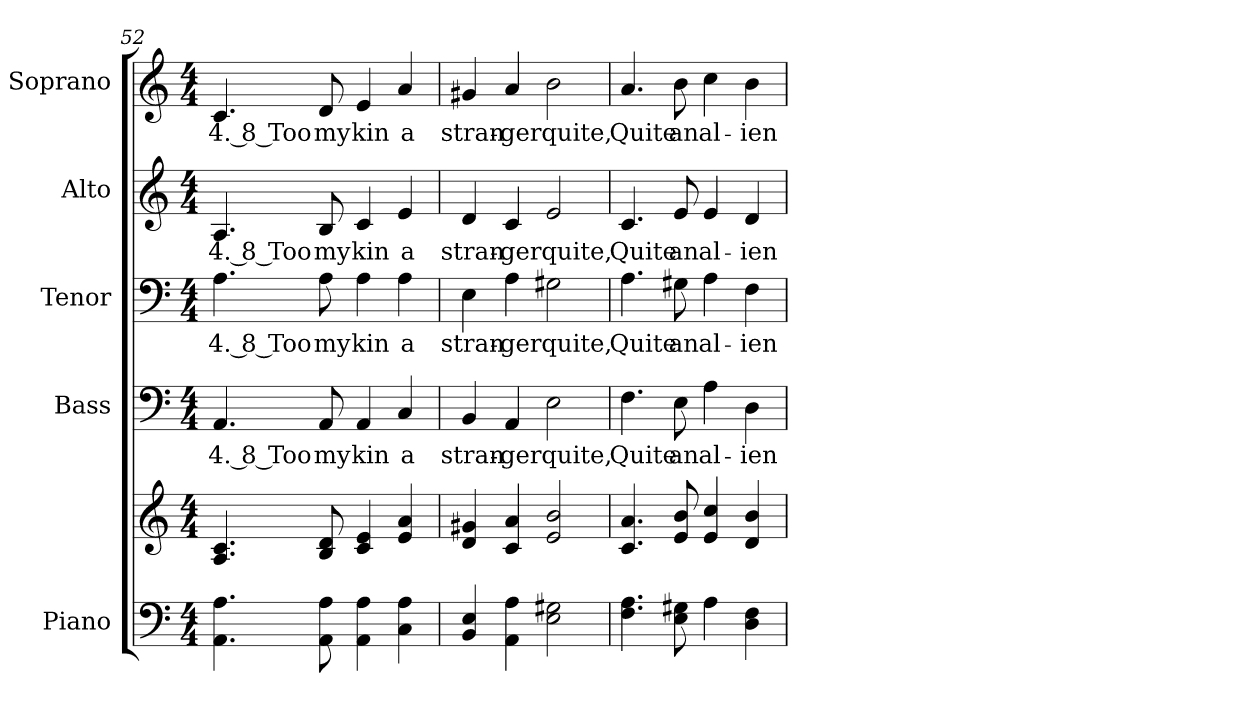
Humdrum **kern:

**kern	**kern	**kern	**text	**kern	**text	**kern	**text	**kern	**text
*part5	*part5	*part4	*part4	*part3	*part3	*part2	*part2	*part1	*part1
*staff6	*staff5	*staff4	*staff4	*staff3	*staff3	*staff2	*staff2	*staff1	*staff1
*I"Piano	*	*I"Bass	*	*I"Tenor	*	*I"Alto	*	*I"Soprano	*
*I'Pno.	*	*I'B.	*	*I'T.	*	*I'A.	*	*I'S.	*
*clefF4	*clefG2	*clefF4	*	*clefF4	*	*clefG2	*	*clefG2	*
*k[]	*k[]	*k[]	*	*k[]	*	*k[]	*	*k[]	*
*C:	*C:	*C:	*	*C:	*	*C:	*	*C:	*
*M4/4	*M4/4	*M4/4	*	*M4/4	*	*M4/4	*	*M4/4	*
=52	=52	=52	=52	=52	=52	=52	=52	=52	=52
!	!	!	!LO:LY:b:color=#000000	!	!	!	!	!	!
!	!	!	!	!	!LO:LY:b:color=#000000	!	!	!	!
!	!	!	!	!	!	!	!LO:LY:b:color=#000000	!	!
!	!	!	!	!	!	!	!	!	!LO:LY:b:color=#000000
4.AAi\ 4.Ai	4.Ai/ 4.ci	4.AAi/	4. 8 Too	4.Ai\	4. 8 Too	4.Ai/	4. 8 Too	4.ci/	4. 8 Too
!	!	!	!LO:LY:b:color=#000000	!	!	!	!	!	!
!	!	!	!	!	!LO:LY:b:color=#000000	!	!	!	!
!	!	!	!	!	!	!	!LO:LY:b:color=#000000	!	!
!	!	!	!	!	!	!	!	!	!LO:LY:b:color=#000000
8AAi\ 8Ai	8Bi/ 8di	8AAi/	my	8Ai\	my	8Bi/	my	8di/	my
!	!	!	!LO:LY:b:color=#000000	!	!	!	!	!	!
!	!	!	!	!	!LO:LY:b:color=#000000	!	!	!	!
!	!	!	!	!	!	!	!LO:LY:b:color=#000000	!	!
!	!	!	!	!	!	!	!	!	!LO:LY:b:color=#000000
4AAi\ 4Ai	4ci/ 4ei	4AAi/	kin	4Ai\	kin	4ci/	kin	4ei/	kin
!	!	!	!LO:LY:b:color=#000000	!	!	!	!	!	!
!	!	!	!	!	!LO:LY:b:color=#000000	!	!	!	!
!	!	!	!	!	!	!	!LO:LY:b:color=#000000	!	!
!	!	!	!	!	!	!	!	!	!LO:LY:b:color=#000000
4Ci\ 4Ai	4ei/ 4ai	4Ci/	a	4Ai\	a	4ei/	a	4ai/	a
!!LO:LB:g=z
=53	=53	=53	=53	=53	=53	=53	=53	=53	=53
!	!	!	!LO:LY:b:color=#000000	!	!	!	!	!	!
!	!	!	!	!	!LO:LY:b:color=#000000	!	!	!	!
!	!	!	!	!	!	!	!LO:LY:b:color=#000000	!	!
!	!	!	!	!	!	!	!	!	!LO:LY:b:color=#000000
4BBi/ 4Ei	4di/ 4g#Xi	4BBi/	stran-	4Ei\	stran-	4di/	stran-	4g#Xi/	stran-
!	!	!	!LO:LY:b:color=#000000	!	!	!	!	!	!
!	!	!	!	!	!LO:LY:b:color=#000000	!	!	!	!
!	!	!	!	!	!	!	!LO:LY:b:color=#000000	!	!
!	!	!	!	!	!	!	!	!	!LO:LY:b:color=#000000
4AAi\ 4Ai	4ci/ 4ai	4AAi/	-ger	4Ai\	-ger	4ci/	-ger	4ai/	-ger
!	!	!	!LO:LY:b:color=#000000	!	!	!	!	!	!
!	!	!	!	!	!LO:LY:b:color=#000000	!	!	!	!
!	!	!	!	!	!	!	!LO:LY:b:color=#000000	!	!
!	!	!	!	!	!	!	!	!	!LO:LY:b:color=#000000
2Ei\ 2G#Xi	2ei/ 2bi	2Ei\	quite,	2G#Xi\	quite,	2ei/	quite,	2bi\	quite,
=54	=54	=54	=54	=54	=54	=54	=54	=54	=54
!	!	!	!LO:LY:b:color=#000000	!	!	!	!	!	!
!	!	!	!	!	!LO:LY:b:color=#000000	!	!	!	!
!	!	!	!	!	!	!	!LO:LY:b:color=#000000	!	!
!	!	!	!	!	!	!	!	!	!LO:LY:b:color=#000000
4.Fi\ 4.Ai	4.ci/ 4.ai	4.Fi\	Quite	4.Ai\	Quite	4.ci/	Quite	4.ai/	Quite
!	!	!	!LO:LY:b:color=#000000	!	!	!	!	!	!
!	!	!	!	!	!LO:LY:b:color=#000000	!	!	!	!
!	!	!	!	!	!	!	!LO:LY:b:color=#000000	!	!
!	!	!	!	!	!	!	!	!	!LO:LY:b:color=#000000
8Ei\ 8G#Xi	8ei/ 8bi	8Ei\	an	8G#Xi\	an	8ei/	an	8bi\	an
!	!	!	!LO:LY:b:color=#000000	!	!	!	!	!	!
!	!	!	!	!	!LO:LY:b:color=#000000	!	!	!	!
!	!	!	!	!	!	!	!LO:LY:b:color=#000000	!	!
!	!	!	!	!	!	!	!	!	!LO:LY:b:color=#000000
4Ai\	4ei/ 4cci	4Ai\	al-	4Ai\	al-	4ei/	al-	4cci\	al-
!	!	!	!LO:LY:b:color=#000000	!	!	!	!	!	!
!	!	!	!	!	!LO:LY:b:color=#000000	!	!	!	!
!	!	!	!	!	!	!	!LO:LY:b:color=#000000	!	!
!	!	!	!	!	!	!	!	!	!LO:LY:b:color=#000000
4Di\ 4Fi	4di/ 4bi	4Di\	-ien	4Fi\	-ien	4di/	-ien	4bi\	-ien
=	=	=	=	=	=	=	=	=	=
*-	*-	*-	*-	*-	*-	*-	*-	*-	*-
